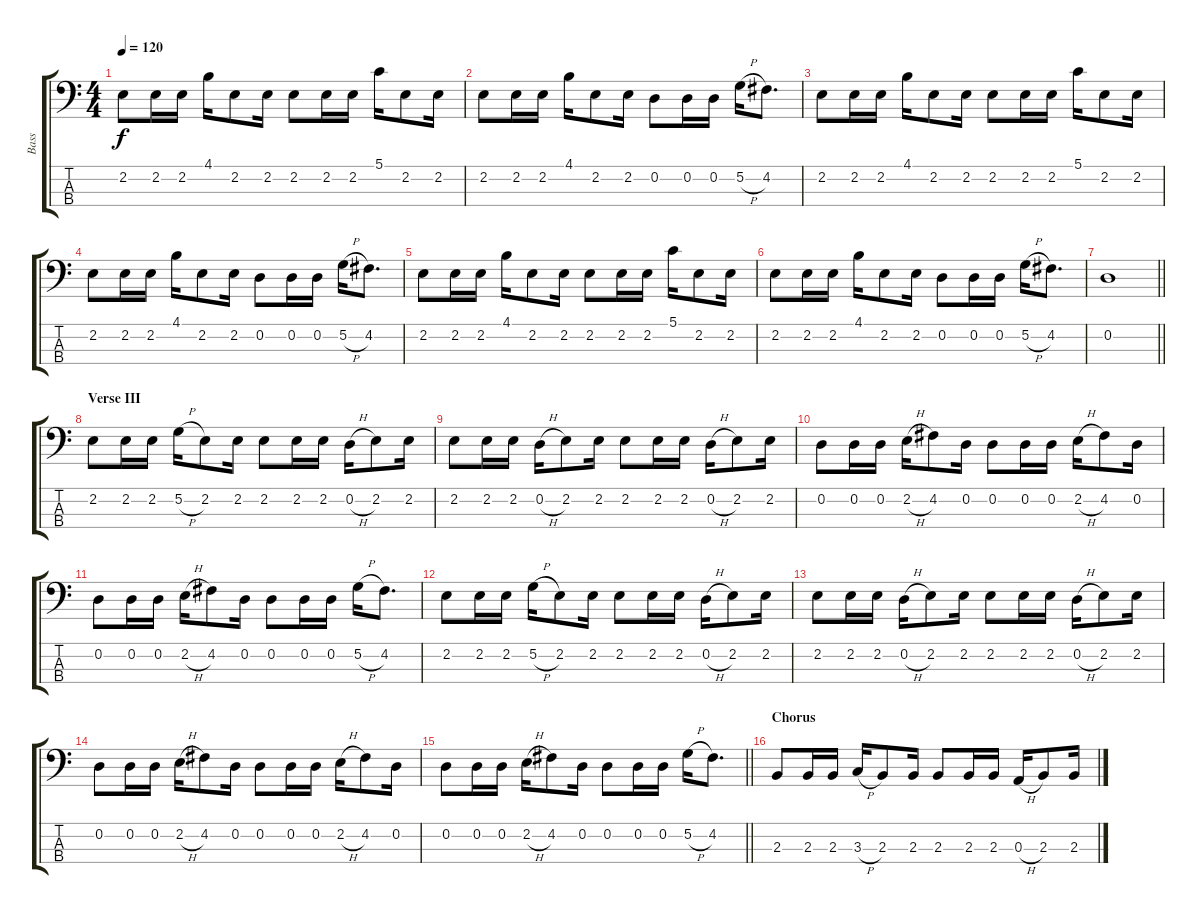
\track ("Bass" "Bass") {instrument electricbasspick}
\staff {score tabs}
\tuning (G2 D2 A1 E1) {hide}
\ts (4 4)
\tempo 120
\clef f4
\ks c
2.2.8{dy f} 2.2.16 2.2.16 4.1.16 2.2.8 2.2.16 2.2.8 2.2.16 2.2.16 5.1.16 2.2.8 2.2.16 |
2.2.8 2.2.16 2.2.16 4.1.16 2.2.8 2.2.16 0.2.8 0.2.16 0.2.16 5.2{h}.16 4.2.8{d} |
2.2.8 2.2.16 2.2.16 4.1.16 2.2.8 2.2.16 2.2.8 2.2.16 2.2.16 5.1.16 2.2.8 2.2.16 |
2.2.8 2.2.16 2.2.16 4.1.16 2.2.8 2.2.16 0.2.8 0.2.16 0.2.16 5.2{h}.16 4.2.8{d} |
2.2.8 2.2.16 2.2.16 4.1.16 2.2.8 2.2.16 2.2.8 2.2.16 2.2.16 5.1.16 2.2.8 2.2.16 |
2.2.8 2.2.16 2.2.16 4.1.16 2.2.8 2.2.16 0.2.8 0.2.16 0.2.16 5.2{h}.16 4.2.8{d} |
\barLineRight lightlight
0.2.1 |
\section ("" "Verse III")
2.2.8 2.2.16 2.2.16 5.2{h}.16 2.2.8 2.2.16 2.2.8 2.2.16 2.2.16 0.2{h}.16 2.2.8 2.2.16 |
2.2.8 2.2.16 2.2.16 0.2{h}.16 2.2.8 2.2.16 2.2.8 2.2.16 2.2.16 0.2{h}.16 2.2.8 2.2.16 |
0.2.8 0.2.16 0.2.16 2.2{h}.16 4.2.8 0.2.16 0.2.8 0.2.16 0.2.16 2.2{h}.16 4.2.8 0.2.16 |
0.2.8 0.2.16 0.2.16 2.2{h}.16 4.2.8 0.2.16 0.2.8 0.2.16 0.2.16 5.2{h}.16 4.2.8{d} |
2.2.8 2.2.16 2.2.16 5.2{h}.16 2.2.8 2.2.16 2.2.8 2.2.16 2.2.16 0.2{h}.16 2.2.8 2.2.16 |
2.2.8 2.2.16 2.2.16 0.2{h}.16 2.2.8 2.2.16 2.2.8 2.2.16 2.2.16 0.2{h}.16 2.2.8 2.2.16 |
0.2.8 0.2.16 0.2.16 2.2{h}.16 4.2.8 0.2.16 0.2.8 0.2.16 0.2.16 2.2{h}.16 4.2.8 0.2.16 |
\barLineRight lightlight
0.2.8 0.2.16 0.2.16 2.2{h}.16 4.2.8 0.2.16 0.2.8 0.2.16 0.2.16 5.2{h}.16 4.2.8{d} |
\section ("" "Chorus")
2.3.8 2.3.16 2.3.16 3.3{h}.16 2.3.8 2.3.16 2.3.8 2.3.16 2.3.16 0.3{h}.16 2.3.8 2.3.16
